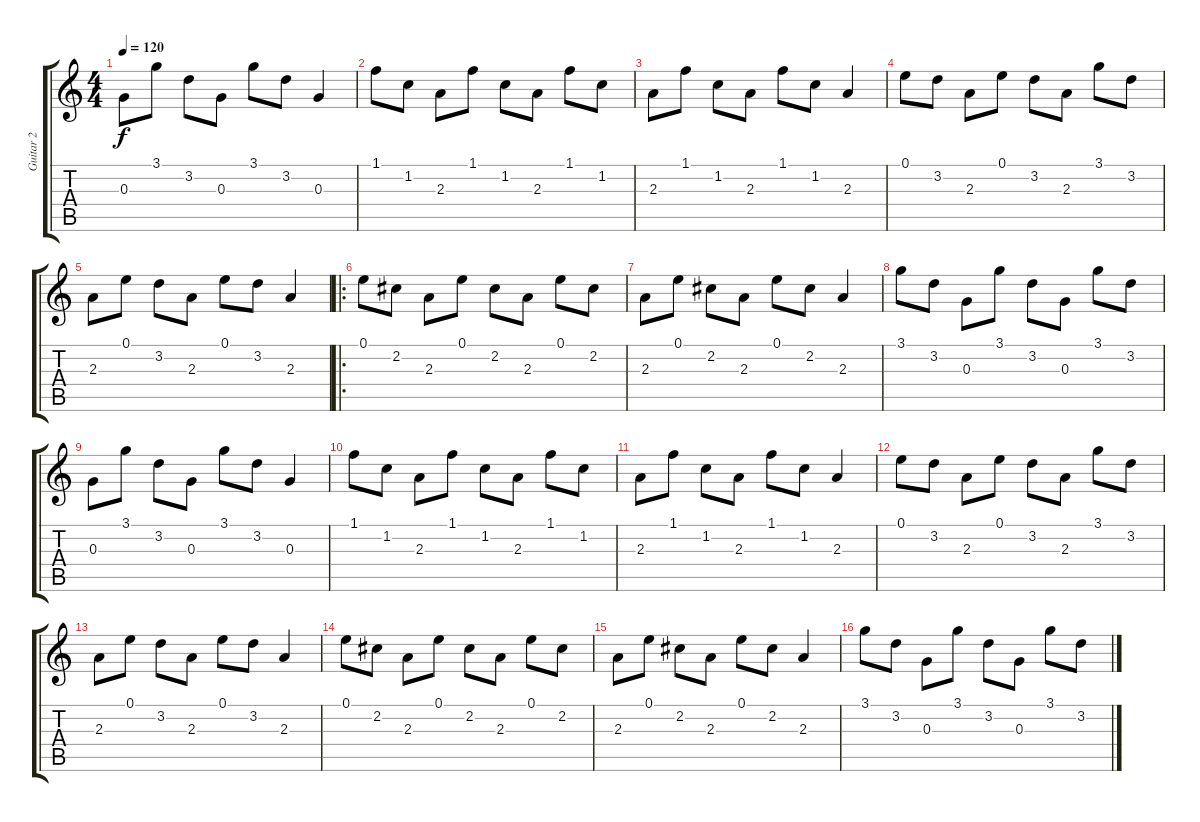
\track ("Guitar 2" "Guitar 2") {instrument distortionguitar}
\staff {score tabs}
\tuning (E4 B3 G3 D3 A2 E2) {hide}
\ts (4 4)
\tempo 120
\clef g2
\ks c
0.3.8{dy f} 3.1.8 3.2.8 0.3.8 3.1.8 3.2.8 0.3.4 |
1.1.8 1.2.8 2.3.8 1.1.8 1.2.8 2.3.8 1.1.8 1.2.8 |
2.3.8 1.1.8 1.2.8 2.3.8 1.1.8 1.2.8 2.3.4 |
0.1.8 3.2.8 2.3.8 0.1.8 3.2.8 2.3.8 3.1.8 3.2.8 |
2.3.8 0.1.8 3.2.8 2.3.8 0.1.8 3.2.8 2.3.4 |
\ro
0.1.8 2.2.8 2.3.8 0.1.8 2.2.8 2.3.8 0.1.8 2.2.8 |
2.3.8 0.1.8 2.2.8 2.3.8 0.1.8 2.2.8 2.3.4 |
3.1.8 3.2.8 0.3.8 3.1.8 3.2.8 0.3.8 3.1.8 3.2.8 |
0.3.8 3.1.8 3.2.8 0.3.8 3.1.8 3.2.8 0.3.4 |
1.1.8 1.2.8 2.3.8 1.1.8 1.2.8 2.3.8 1.1.8 1.2.8 |
2.3.8 1.1.8 1.2.8 2.3.8 1.1.8 1.2.8 2.3.4 |
0.1.8 3.2.8 2.3.8 0.1.8 3.2.8 2.3.8 3.1.8 3.2.8 |
2.3.8 0.1.8 3.2.8 2.3.8 0.1.8 3.2.8 2.3.4 |
0.1.8 2.2.8 2.3.8 0.1.8 2.2.8 2.3.8 0.1.8 2.2.8 |
2.3.8 0.1.8 2.2.8 2.3.8 0.1.8 2.2.8 2.3.4 |
3.1.8 3.2.8 0.3.8 3.1.8 3.2.8 0.3.8 3.1.8 3.2.8
